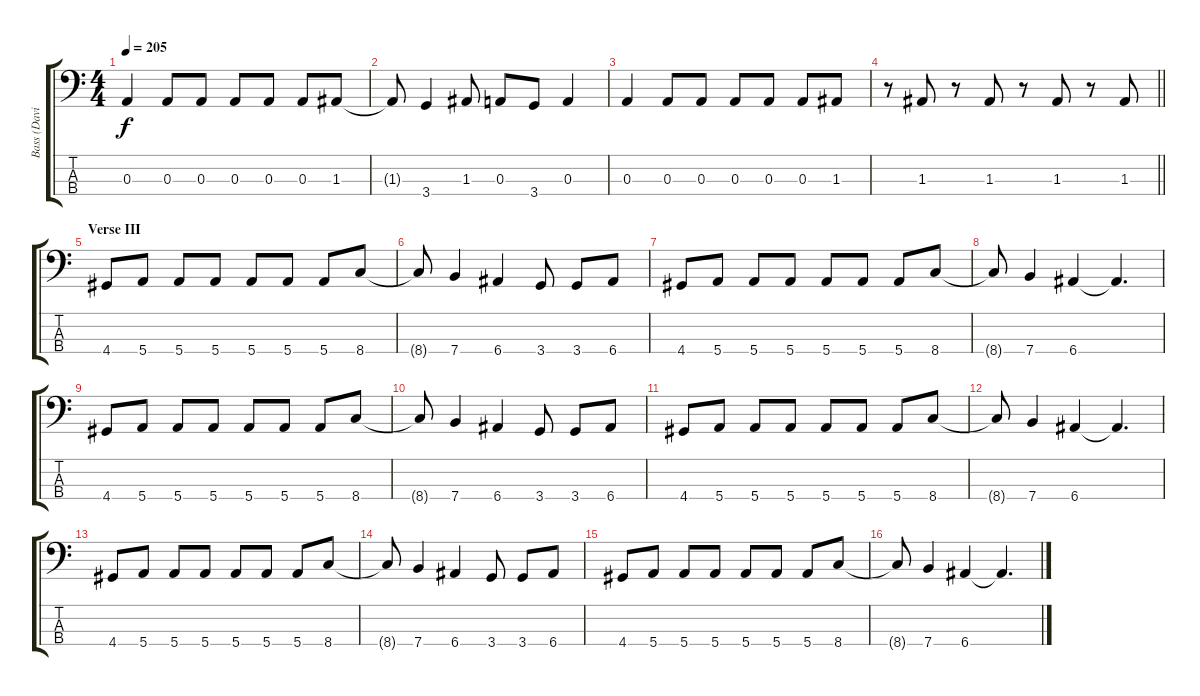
\track ("Bass (David Ellefson)" "Bass (Davi") {instrument electricbasspick}
\staff {score tabs}
\tuning (G2 D2 A1 E1) {hide}
\ts (4 4)
\tempo 205
\clef f4
\ks c
0.3.4{dy f} 0.3.8 0.3.8 0.3.8 0.3.8 0.3.8 1.3.8 |
1.3{t}.8 3.4.4 1.3.8 0.3.8 3.4.8 0.3.4 |
0.3.4 0.3.8 0.3.8 0.3.8 0.3.8 0.3.8 1.3.8 |
\barLineRight lightlight
r.8 1.3.8 r.8 1.3.8 r.8 1.3.8 r.8 1.3.8 |
\section ("" "Verse III")
4.4.8 5.4.8 5.4.8 5.4.8 5.4.8 5.4.8 5.4.8 8.4.8 |
8.4{t}.8 7.4.4 6.4.4 3.4.8 3.4.8 6.4.8 |
4.4.8 5.4.8 5.4.8 5.4.8 5.4.8 5.4.8 5.4.8 8.4.8 |
8.4{t}.8 7.4.4 6.4.4 6.4{t}.4{d} |
4.4.8 5.4.8 5.4.8 5.4.8 5.4.8 5.4.8 5.4.8 8.4.8 |
8.4{t}.8 7.4.4 6.4.4 3.4.8 3.4.8 6.4.8 |
4.4.8 5.4.8 5.4.8 5.4.8 5.4.8 5.4.8 5.4.8 8.4.8 |
8.4{t}.8 7.4.4 6.4.4 6.4{t}.4{d} |
4.4.8 5.4.8 5.4.8 5.4.8 5.4.8 5.4.8 5.4.8 8.4.8 |
8.4{t}.8 7.4.4 6.4.4 3.4.8 3.4.8 6.4.8 |
4.4.8 5.4.8 5.4.8 5.4.8 5.4.8 5.4.8 5.4.8 8.4.8 |
8.4{t}.8 7.4.4 6.4.4 6.4{t}.4{d}
